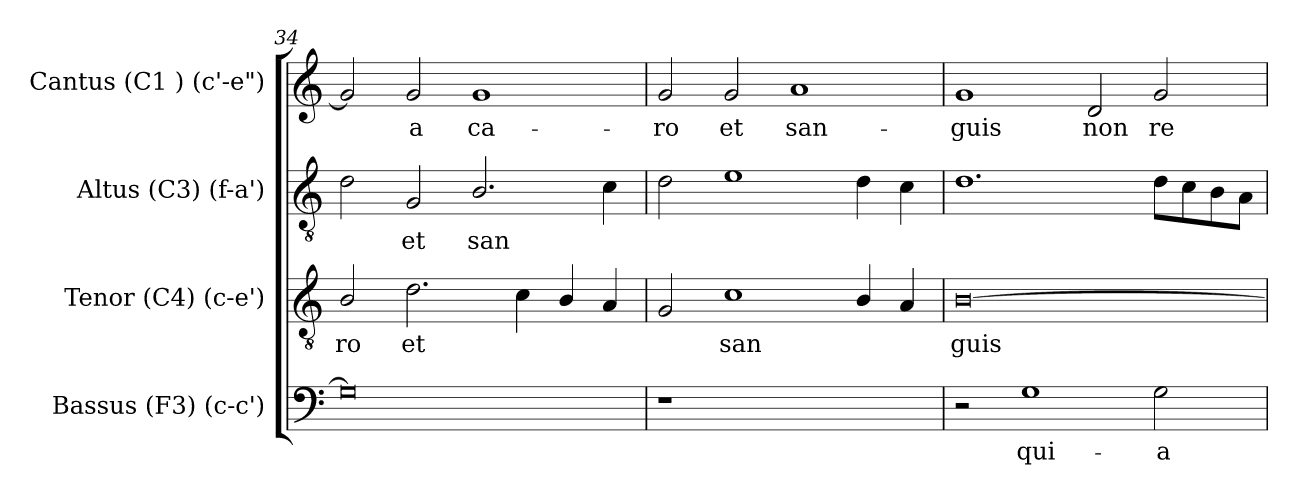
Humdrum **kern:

**kern	**text	**kern	**text	**kern	**text	**kern	**text
*part4	*part4	*part3	*part3	*part2	*part2	*part1	*part1
*staff4	*staff4	*staff3	*staff3	*staff2	*staff2	*staff1	*staff1
*I"Bassus (F3)  (c-c')	*	*I"Tenor (C4)  (c-e')	*	*I"Altus (C3)  (f-a')	*	*I"Cantus (C1 )  (c'-e")	*
*clefF4	*	*clefGv2	*	*clefGv2	*	*clefG2	*
*k[]	*	*k[]	*	*k[]	*	*k[]	*
*C:	*	*C:	*	*C:	*	*C:	*
=34	=34	=34	=34	=34	=34	=34	=34
!	!LO:LY:b:cj	!	!LO:LY:b:cj	!	!LO:LY:b:cj	!	!LO:LY:b:cj
0G]	.	2B/	-ro	2d\	.	2g/]	--
!	!	!	!LO:LY:b:cj	!	!LO:LY:b:cj	!	!LO:LY:b:cj
.	.	2.d\	et	2G/	et	2g/	-a
!	!	!	!	!	!LO:LY:b:cj	!	!LO:LY:b:cj
.	.	.	.	2.B/	san-	1g	ca-
!	!	!	!LO:LY:b:cj	!	!	!	!
.	.	4c\	.	.	.	.	.
!	!	!	!LO:LY:b:cj	!	!	!	!
.	.	4B/	.	.	.	.	.
!	!	!	!LO:LY:b:cj	!	!LO:LY:b:cj	!	!
.	.	4A/	.	4c\	--	.	.
=35	=35	=35	=35	=35	=35	=35	=35
!	!	!	!LO:LY:b:cj	!	!LO:LY:b:cj	!	!LO:LY:b:cj
1r	.	2G/	.	2d\	--	2g/	-ro
!	!	!	!LO:LY:b:cj	!	!LO:LY:b:cj	!	!LO:LY:b:cj
.	.	1c	san-	1e	--	2g/	et
!	!	!	!	!	!	!	!LO:LY:b:cj
1ryy	.	.	.	.	.	1a	san-
!	!	!	!LO:LY:b:cj	!	!LO:LY:b:cj	!	!
.	.	4B/	--	4d\	--	.	.
!	!	!	!LO:LY:b:cj	!	!LO:LY:b:cj	!	!
.	.	4A/	--	4c\	--	.	.
=36	=36	=36	=36	=36	=36	=36	=36
!	!	!	!LO:LY:b:cj	!	!LO:LY:b:cj	!	!LO:LY:b:cj
2r	.	[<0B	-guis	1.d	--	1g	-guis
!	!LO:LY:b:cj	!	!	!	!	!	!
1G	qui-	.	.	.	.	.	.
!	!	!	!	!	!	!	!LO:LY:b:cj
.	.	.	.	.	.	2d/	non
!	!LO:LY:b:cj	!	!	!	!LO:LY:b:cj	!	!LO:LY:b:cj
2G\	-a	.	.	8d\L	--	2g/	re-
!	!	!	!	!	!LO:LY:b:cj	!	!
.	.	.	.	8c\	--	.	.
!	!	!	!	!	!LO:LY:b:cj	!	!
.	.	.	.	8B\	--	.	.
!	!	!	!	!	!LO:LY:b:cj	!	!
.	.	.	.	8A\J	--	.	.
=	=	=	=	=	=	=	=
*-	*-	*-	*-	*-	*-	*-	*-
